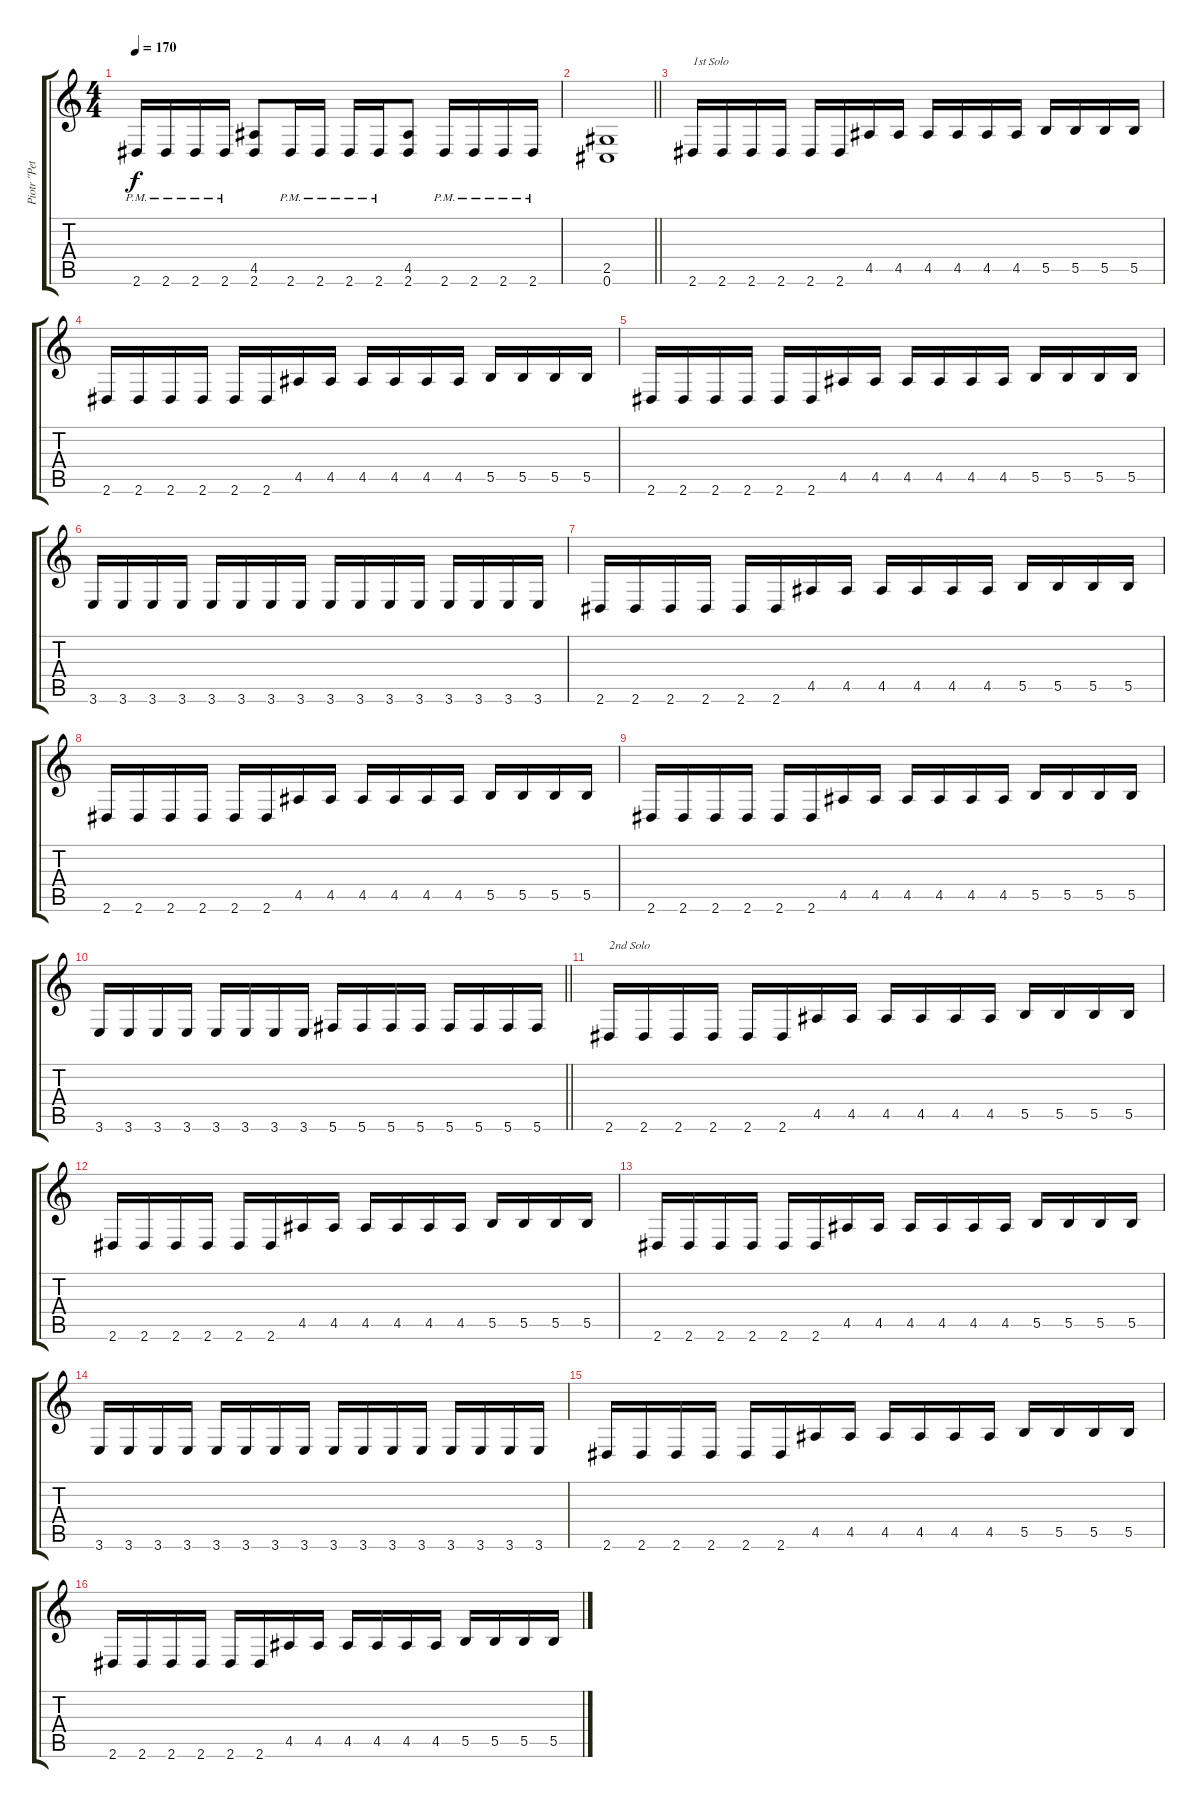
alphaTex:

\track ("Piotr \"Peter\" Wiwczarek (Rythm)" "Piotr \"Pet") {instrument distortionguitar}
\staff {score tabs}
\tuning (Db4 Ab3 E3 B2 Gb2 Db2) {hide}
\ts (4 4)
\tempo 170
\clef g2
\ks c
2.6{pm}.16{dy f} 2.6{pm}.16 2.6{pm}.16 2.6{pm}.16 (4.5 2.6).8 2.6{pm}.16 2.6{pm}.16 2.6{pm}.16 2.6{pm}.16 (4.5 2.6).8 2.6{pm}.16 2.6{pm}.16 2.6{pm}.16 2.6{pm}.16 |
\barLineRight lightlight
(2.5 0.6).1 |
2.6.16{txt "1st Solo"} 2.6.16 2.6.16 2.6.16 2.6.16 2.6.16 4.5.16 4.5.16 4.5.16 4.5.16 4.5.16 4.5.16 5.5.16 5.5.16 5.5.16 5.5.16 |
2.6.16 2.6.16 2.6.16 2.6.16 2.6.16 2.6.16 4.5.16 4.5.16 4.5.16 4.5.16 4.5.16 4.5.16 5.5.16 5.5.16 5.5.16 5.5.16 |
2.6.16 2.6.16 2.6.16 2.6.16 2.6.16 2.6.16 4.5.16 4.5.16 4.5.16 4.5.16 4.5.16 4.5.16 5.5.16 5.5.16 5.5.16 5.5.16 |
3.6.16 3.6.16 3.6.16 3.6.16 3.6.16 3.6.16 3.6.16 3.6.16 3.6.16 3.6.16 3.6.16 3.6.16 3.6.16 3.6.16 3.6.16 3.6.16 |
2.6.16 2.6.16 2.6.16 2.6.16 2.6.16 2.6.16 4.5.16 4.5.16 4.5.16 4.5.16 4.5.16 4.5.16 5.5.16 5.5.16 5.5.16 5.5.16 |
2.6.16 2.6.16 2.6.16 2.6.16 2.6.16 2.6.16 4.5.16 4.5.16 4.5.16 4.5.16 4.5.16 4.5.16 5.5.16 5.5.16 5.5.16 5.5.16 |
2.6.16 2.6.16 2.6.16 2.6.16 2.6.16 2.6.16 4.5.16 4.5.16 4.5.16 4.5.16 4.5.16 4.5.16 5.5.16 5.5.16 5.5.16 5.5.16 |
\barLineRight lightlight
3.6.16 3.6.16 3.6.16 3.6.16 3.6.16 3.6.16 3.6.16 3.6.16 5.6.16 5.6.16 5.6.16 5.6.16 5.6.16 5.6.16 5.6.16 5.6.16 |
2.6.16{txt "2nd Solo"} 2.6.16 2.6.16 2.6.16 2.6.16 2.6.16 4.5.16 4.5.16 4.5.16 4.5.16 4.5.16 4.5.16 5.5.16 5.5.16 5.5.16 5.5.16 |
2.6.16 2.6.16 2.6.16 2.6.16 2.6.16 2.6.16 4.5.16 4.5.16 4.5.16 4.5.16 4.5.16 4.5.16 5.5.16 5.5.16 5.5.16 5.5.16 |
2.6.16 2.6.16 2.6.16 2.6.16 2.6.16 2.6.16 4.5.16 4.5.16 4.5.16 4.5.16 4.5.16 4.5.16 5.5.16 5.5.16 5.5.16 5.5.16 |
3.6.16 3.6.16 3.6.16 3.6.16 3.6.16 3.6.16 3.6.16 3.6.16 3.6.16 3.6.16 3.6.16 3.6.16 3.6.16 3.6.16 3.6.16 3.6.16 |
2.6.16 2.6.16 2.6.16 2.6.16 2.6.16 2.6.16 4.5.16 4.5.16 4.5.16 4.5.16 4.5.16 4.5.16 5.5.16 5.5.16 5.5.16 5.5.16 |
2.6.16 2.6.16 2.6.16 2.6.16 2.6.16 2.6.16 4.5.16 4.5.16 4.5.16 4.5.16 4.5.16 4.5.16 5.5.16 5.5.16 5.5.16 5.5.16
